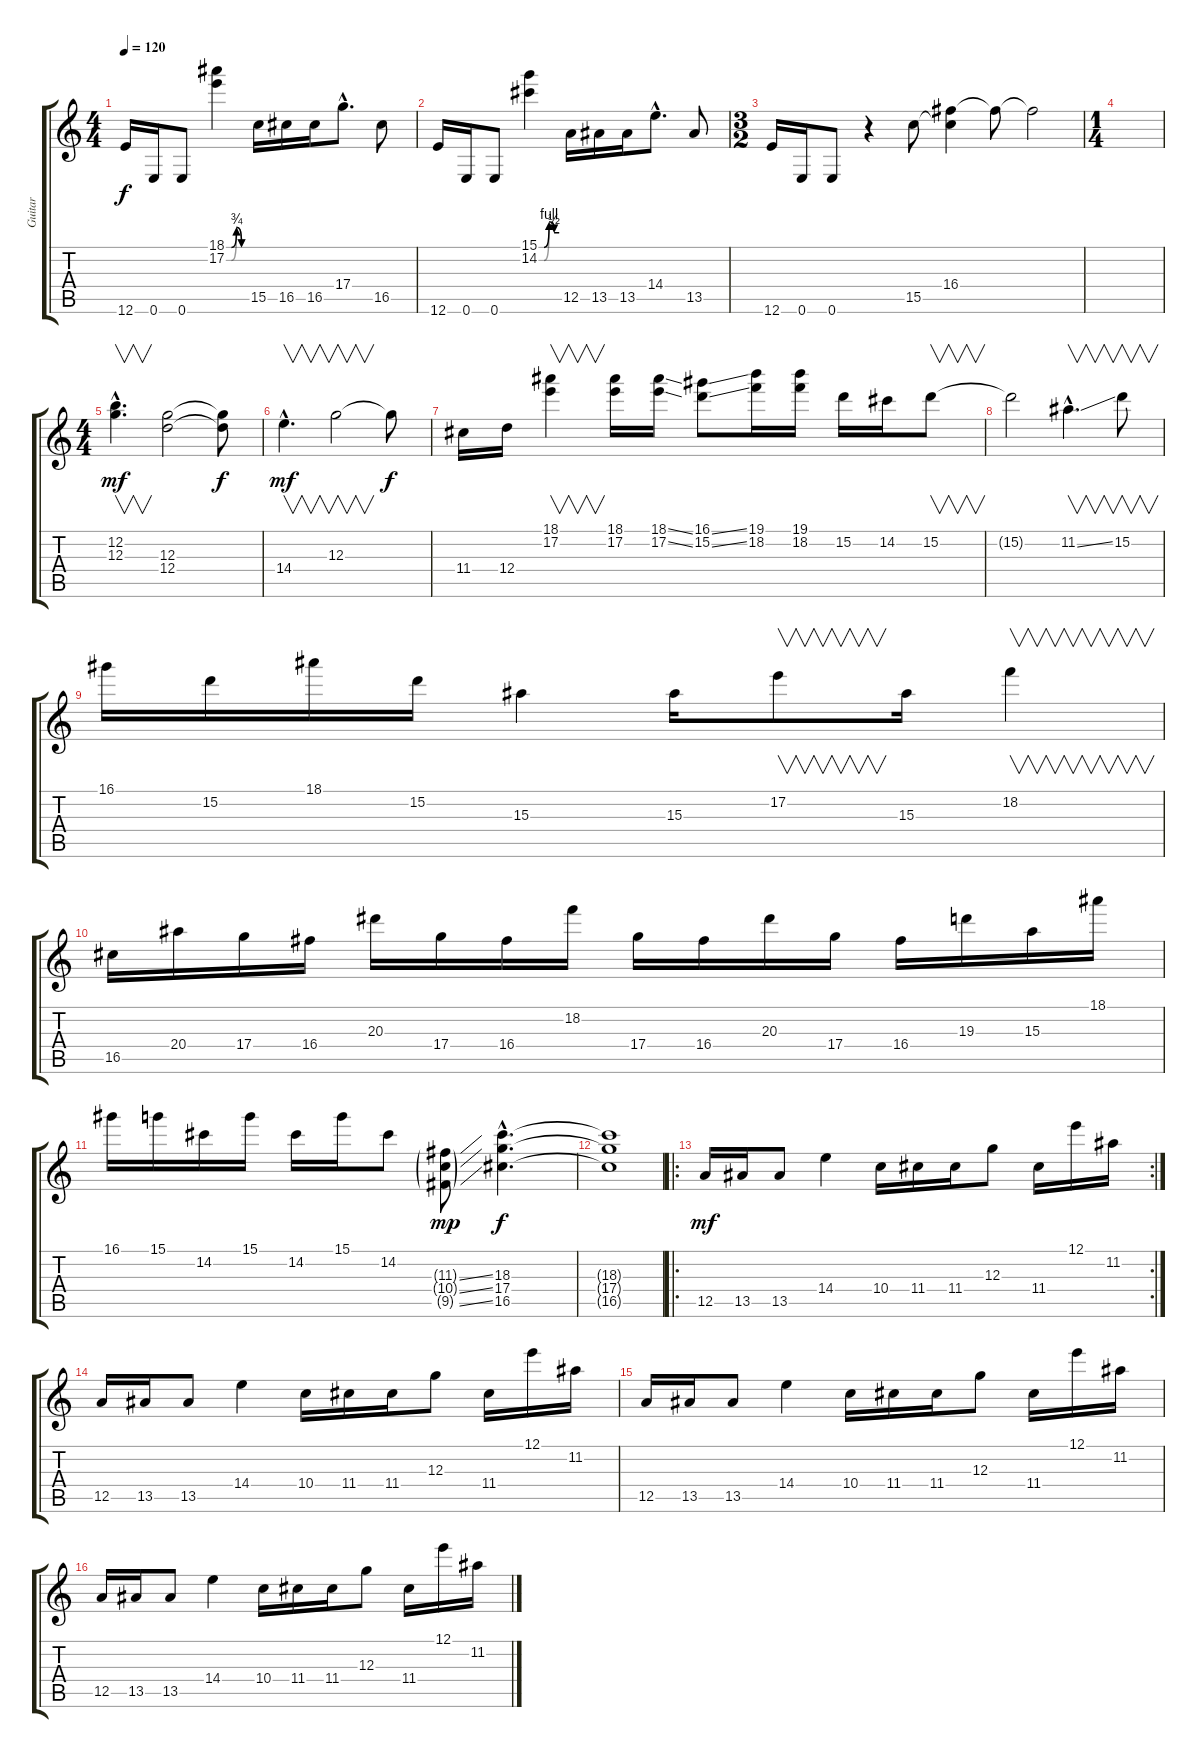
\track ("Guitar" "Guitar") {instrument overdrivenguitar}
\staff {score tabs}
\tuning (E4 B3 G3 D3 A2 E2) {hide}
\ts (4 4)
\tempo 120
\clef g2
\ks c
12.6.16{dy f} 0.6.16 0.6.8 (18.1{be (custom 0 0 15 0 30 3 45 0 60 0)} 17.2{be (custom 0 0 15 0 30 3 45 0 60 0)}).4 15.5.16 16.5.16 16.5.16 17.4{hac}.8{d} 16.5.8 |
12.6.16{volume 14 instrument distortionguitar} 0.6.16 0.6.8 (15.1{be (custom 0 0 15 0 30 4 45 2 60 2)} 14.2{be (custom 0 0 15 0 30 4 45 2 60 2)}).4 12.5.16 13.5.16 13.5.16 14.4{hac}.8{d} 13.5.8 |
\ts (3 2)
12.6.16 0.6.16 0.6.8 r.4 15.5.8 (16.4 15.5{t}).4 16.4{t}.8 16.4{t}.2 |
\ts (1 4)
|
\ts (4 4)
(12.2{hac} 12.3{hac}).4{v d dy mf volume 14 instrument distortionguitar} (12.3 12.4).2 (12.3{t} 12.4{t}).8{dy f} |
14.4{hac}.4{v d dy mf} 12.3.2{v} 12.3{t}.8{dy f} |
11.4.16 12.4.16 (18.1 17.2).4{v volume 12} (18.1 17.2).16 (18.1{ss} 17.2{ss}).16 (16.1{ss} 15.2{ss}).8 (19.1 18.2).16 (19.1 18.2).16 15.2.16{volume 14} 14.2.16 15.2.8{v} |
15.2{t}.2 11.2{ss hac}.4{v d} 15.2.8{v} |
16.1.16 15.2.16 18.1.16 15.2.16 15.3.4 15.3.16 17.2.8{v} 15.3.16 18.2.4{v} |
16.5.16 20.4.16 17.4.16 16.4.16 20.3.16 17.4.16 16.4.16 18.2.16 17.4.16 16.4.16 20.3.16 17.4.16 16.4.16 19.3.16 15.3.16 18.1.16 |
16.1.16 15.1.16 14.2.16 15.1.16 14.2.16 15.1.16 14.2.8 (11.3{ss g} 10.4{ss g} 9.5{ss g}).8{dy mp} (18.3{hac} 17.4{hac} 16.5{hac}).4{d dy f} |
(18.3{t} 17.4{t} 16.5{t}).1 |
\ro
\rc 2
12.5.16{dy mf volume 14 instrument distortionguitar} 13.5.16 13.5.8 14.4.4 10.4.16 11.4.16 11.4.16 12.3.8 11.4.16 12.1.16 11.2.16 |
12.5.16{volume 14 instrument distortionguitar} 13.5.16 13.5.8 14.4.4 10.4.16 11.4.16 11.4.16 12.3.8 11.4.16 12.1.16 11.2.16 |
12.5.16{volume 14 instrument distortionguitar} 13.5.16 13.5.8 14.4.4 10.4.16 11.4.16 11.4.16 12.3.8 11.4.16 12.1.16 11.2.16 |
12.5.16{volume 14 instrument distortionguitar} 13.5.16 13.5.8 14.4.4 10.4.16 11.4.16 11.4.16 12.3.8 11.4.16 12.1.16 11.2.16
